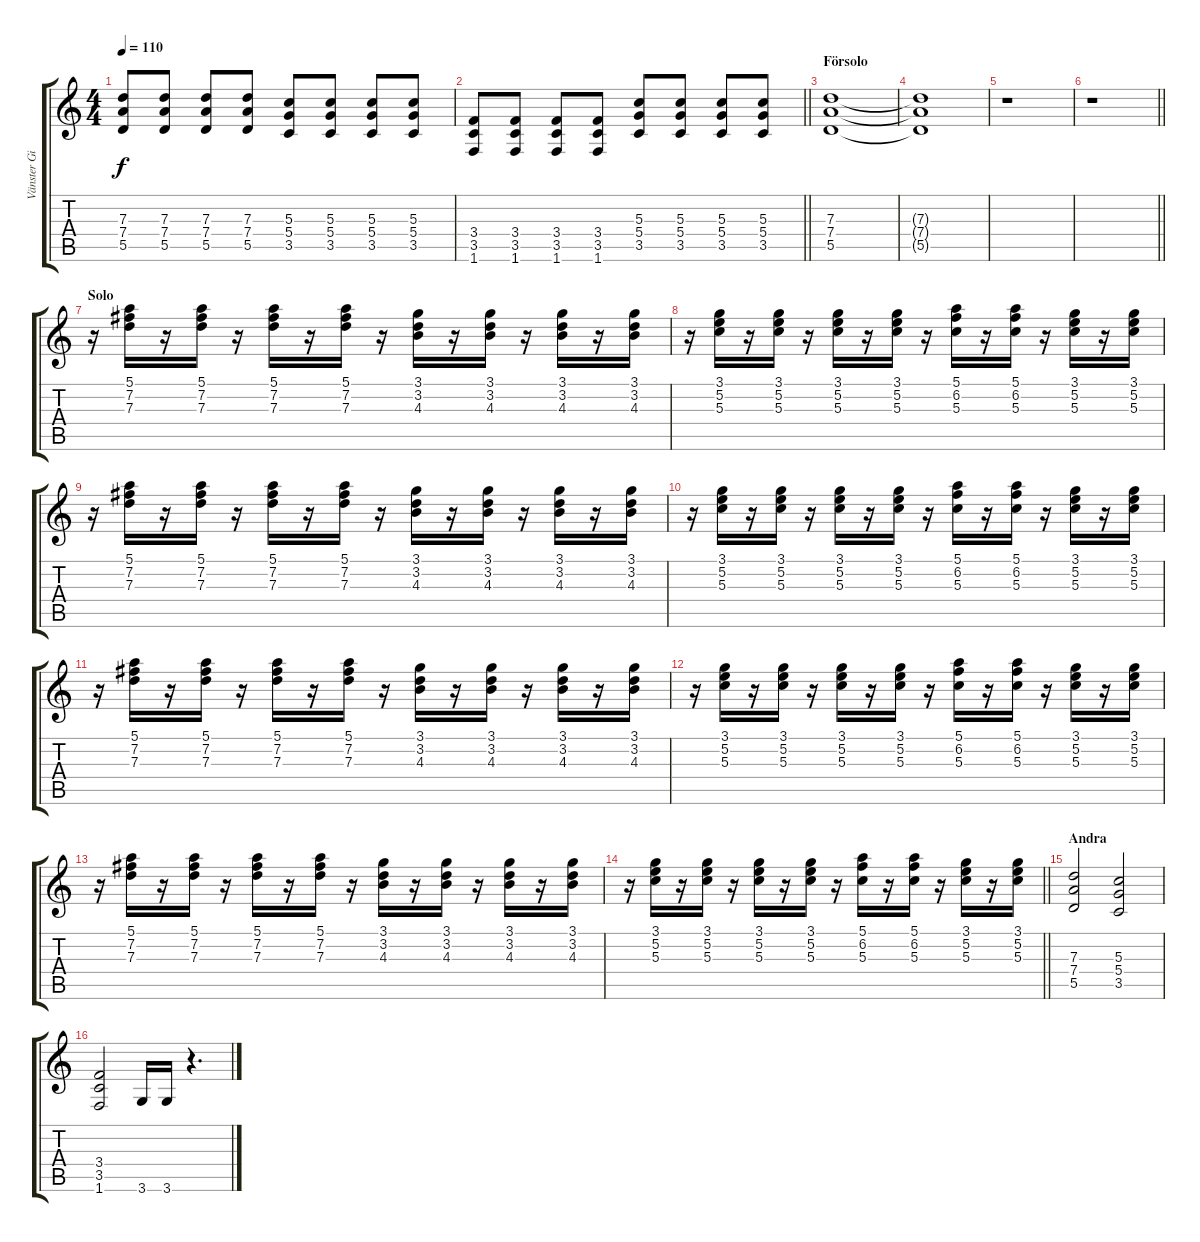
\track ("Vänster Gitarr - Mathias" "Vänster Gi") {instrument distortionguitar}
\staff {score tabs}
\tuning (E4 B3 G3 D3 A2 E2) {hide}
\ts (4 4)
\tempo 110
\clef g2
\ks c
(7.3 7.4 5.5).8{dy f} (7.3 7.4 5.5).8 (7.3 7.4 5.5).8 (7.3 7.4 5.5).8 (5.3 5.4 3.5).8 (5.3 5.4 3.5).8 (5.3 5.4 3.5).8 (5.3 5.4 3.5).8 |
\barLineRight lightlight
(3.4 3.5 1.6).8 (3.4 3.5 1.6).8 (3.4 3.5 1.6).8 (3.4 3.5 1.6).8 (5.3 5.4 3.5).8 (5.3 5.4 3.5).8 (5.3 5.4 3.5).8 (5.3 5.4 3.5).8 |
\section ("" "Försolo")
(7.3 7.4 5.5).1 |
(7.3{t} 7.4{t} 5.5{t}).1 |
r.1 |
\barLineRight lightlight
r.1 |
\section ("" "Solo")
r.16 (5.1 7.2 7.3).16 r.16 (5.1 7.2 7.3).16 r.16 (5.1 7.2 7.3).16 r.16 (5.1 7.2 7.3).16 r.16 (3.1 3.2 4.3).16 r.16 (3.1 3.2 4.3).16 r.16 (3.1 3.2 4.3).16 r.16 (3.1 3.2 4.3).16 |
r.16 (3.1 5.2 5.3).16 r.16 (3.1 5.2 5.3).16 r.16 (3.1 5.2 5.3).16 r.16 (3.1 5.2 5.3).16 r.16 (5.1 6.2 5.3).16 r.16 (5.1 6.2 5.3).16 r.16 (3.1 5.2 5.3).16 r.16 (3.1 5.2 5.3).16 |
r.16 (5.1 7.2 7.3).16 r.16 (5.1 7.2 7.3).16 r.16 (5.1 7.2 7.3).16 r.16 (5.1 7.2 7.3).16 r.16 (3.1 3.2 4.3).16 r.16 (3.1 3.2 4.3).16 r.16 (3.1 3.2 4.3).16 r.16 (3.1 3.2 4.3).16 |
r.16 (3.1 5.2 5.3).16 r.16 (3.1 5.2 5.3).16 r.16 (3.1 5.2 5.3).16 r.16 (3.1 5.2 5.3).16 r.16 (5.1 6.2 5.3).16 r.16 (5.1 6.2 5.3).16 r.16 (3.1 5.2 5.3).16 r.16 (3.1 5.2 5.3).16 |
r.16 (5.1 7.2 7.3).16 r.16 (5.1 7.2 7.3).16 r.16 (5.1 7.2 7.3).16 r.16 (5.1 7.2 7.3).16 r.16 (3.1 3.2 4.3).16 r.16 (3.1 3.2 4.3).16 r.16 (3.1 3.2 4.3).16 r.16 (3.1 3.2 4.3).16 |
r.16 (3.1 5.2 5.3).16 r.16 (3.1 5.2 5.3).16 r.16 (3.1 5.2 5.3).16 r.16 (3.1 5.2 5.3).16 r.16 (5.1 6.2 5.3).16 r.16 (5.1 6.2 5.3).16 r.16 (3.1 5.2 5.3).16 r.16 (3.1 5.2 5.3).16 |
r.16 (5.1 7.2 7.3).16 r.16 (5.1 7.2 7.3).16 r.16 (5.1 7.2 7.3).16 r.16 (5.1 7.2 7.3).16 r.16 (3.1 3.2 4.3).16 r.16 (3.1 3.2 4.3).16 r.16 (3.1 3.2 4.3).16 r.16 (3.1 3.2 4.3).16 |
\barLineRight lightlight
r.16 (3.1 5.2 5.3).16 r.16 (3.1 5.2 5.3).16 r.16 (3.1 5.2 5.3).16 r.16 (3.1 5.2 5.3).16 r.16 (5.1 6.2 5.3).16 r.16 (5.1 6.2 5.3).16 r.16 (3.1 5.2 5.3).16 r.16 (3.1 5.2 5.3).16 |
\section ("" "Andra")
(7.3 7.4 5.5).2 (5.3 5.4 3.5).2 |
(3.4 3.5 1.6).2 3.6.16 3.6.16 r.4{d}
